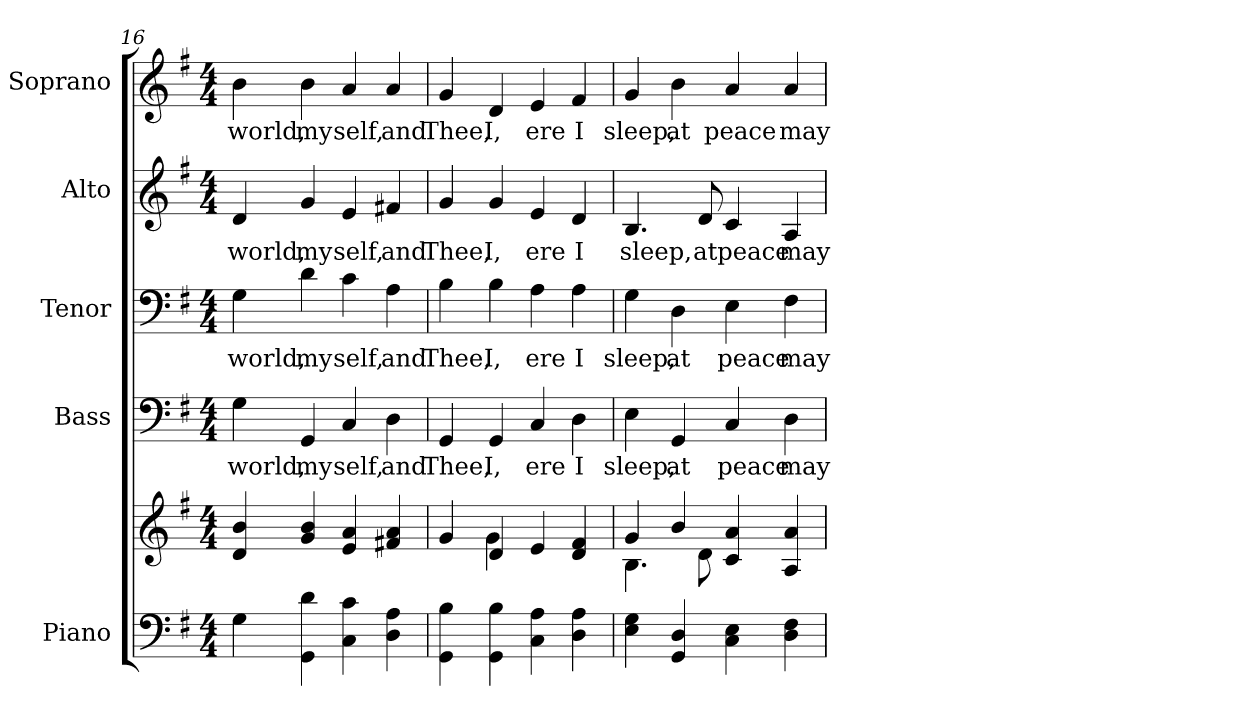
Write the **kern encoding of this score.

**kern	**kern	**kern	**text	**kern	**text	**kern	**text	**kern	**text
*part5	*part5	*part4	*part4	*part3	*part3	*part2	*part2	*part1	*part1
*staff6	*staff5	*staff4	*staff4	*staff3	*staff3	*staff2	*staff2	*staff1	*staff1
*I"Piano	*	*I"Bass	*	*I"Tenor	*	*I"Alto	*	*I"Soprano	*
*I'Pno.	*	*I'B.	*	*I'T.	*	*I'A.	*	*I'S.	*
*clefF4	*clefG2	*clefF4	*	*clefF4	*	*clefG2	*	*clefG2	*
*k[f#]	*k[f#]	*k[f#]	*	*k[f#]	*	*k[f#]	*	*k[f#]	*
*G:	*G:	*G:	*	*G:	*	*G:	*	*G:	*
*M4/4	*M4/4	*M4/4	*	*M4/4	*	*M4/4	*	*M4/4	*
=16	=16	=16	=16	=16	=16	=16	=16	=16	=16
!	!	!	!LO:LY:b:color=#000000	!	!	!	!	!	!
!	!	!	!	!	!LO:LY:b:color=#000000	!	!	!	!
!	!	!	!	!	!	!	!LO:LY:b:color=#000000	!	!
!	!	!	!	!	!	!	!	!	!LO:LY:b:color=#000000
4Gi\	4di/ 4bi	4Gi\	world,	4Gi\	world,	4di/	world,	4bi\	world,
!	!	!	!LO:LY:b:color=#000000	!	!	!	!	!	!
!	!	!	!	!	!LO:LY:b:color=#000000	!	!	!	!
!	!	!	!	!	!	!	!LO:LY:b:color=#000000	!	!
!	!	!	!	!	!	!	!	!	!LO:LY:b:color=#000000
4GGi\ 4di	4gi/ 4bi	4GGi/	my	4di\	my	4gi/	my	4bi\	my
!	!	!	!LO:LY:b:color=#000000	!	!	!	!	!	!
!	!	!	!	!	!LO:LY:b:color=#000000	!	!	!	!
!	!	!	!	!	!	!	!LO:LY:b:color=#000000	!	!
!	!	!	!	!	!	!	!	!	!LO:LY:b:color=#000000
4Ci\ 4ci	4ei/ 4ai	4Ci/	self,	4ci\	self,	4ei/	self,	4ai/	self,
!	!	!	!LO:LY:b:color=#000000	!	!	!	!	!	!
!	!	!	!	!	!LO:LY:b:color=#000000	!	!	!	!
!	!	!	!	!	!	!	!LO:LY:b:color=#000000	!	!
!	!	!	!	!	!	!	!	!	!LO:LY:b:color=#000000
4Di\ 4Ai	4f#Xi/ 4ai	4Di\	and	4Ai\	and	4f#Xi/	and	4ai/	and
!!LO:PB:g=z
=17	=17	=17	=17	=17	=17	=17	=17	=17	=17
*	*^	*	*	*	*	*	*	*	*
!	!	!	!	!LO:LY:b:color=#000000	!	!	!	!	!	!
!	!	!	!	!	!	!LO:LY:b:color=#000000	!	!	!	!
!	!	!	!	!	!	!	!	!LO:LY:b:color=#000000	!	!
!	!	!	!	!	!	!	!	!	!	!LO:LY:b:color=#000000
4GGi\ 4Bi	4gi/	4ryy	4GGi/	Thee,	4Bi\	Thee,	4gi/	Thee,	4gi/	Thee,
!	!	!	!	!LO:LY:b:color=#000000	!	!	!	!	!	!
!	!	!	!	!	!	!LO:LY:b:color=#000000	!	!	!	!
!	!	!	!	!	!	!	!	!LO:LY:b:color=#000000	!	!
!	!	!	!	!	!	!	!	!	!	!LO:LY:b:color=#000000
4GGi\ 4Bi	4di/	4gi\	4GGi/	I,	4Bi\	I,	4gi/	I,	4di/	I,
!	!	!	!	!LO:LY:b:color=#000000	!	!	!	!	!	!
!	!	!	!	!	!	!LO:LY:b:color=#000000	!	!	!	!
!	!	!	!	!	!	!	!	!LO:LY:b:color=#000000	!	!
!	!	!	!	!	!	!	!	!	!	!LO:LY:b:color=#000000
4Ci\ 4Ai	4ei/	2ryy	4Ci/	ere	4Ai\	ere	4ei/	ere	4ei/	ere
!	!	!	!	!LO:LY:b:color=#000000	!	!	!	!	!	!
!	!	!	!	!	!	!LO:LY:b:color=#000000	!	!	!	!
!	!	!	!	!	!	!	!	!LO:LY:b:color=#000000	!	!
!	!	!	!	!	!	!	!	!	!	!LO:LY:b:color=#000000
4Di\ 4Ai	4di/ 4f#i	.	4Di\	I	4Ai\	I	4di/	I	4f#i/	I
=18	=18	=18	=18	=18	=18	=18	=18	=18	=18	=18
!	!	!	!	!LO:LY:b:color=#000000	!	!	!	!	!	!
!	!	!	!	!	!	!LO:LY:b:color=#000000	!	!	!	!
!	!	!	!	!	!	!	!	!LO:LY:b:color=#000000	!	!
!	!	!	!	!	!	!	!	!	!	!LO:LY:b:color=#000000
4Ei\ 4Gi	4gi/	4.Bi\	4Ei\	sleep,	4Gi\	sleep,	4.Bi/	sleep,	4gi/	sleep,
!	!	!	!	!LO:LY:b:color=#000000	!	!	!	!	!	!
!	!	!	!	!	!	!LO:LY:b:color=#000000	!	!	!	!
!	!	!	!	!	!	!	!	!	!	!LO:LY:b:color=#000000
4GGi/ 4Di	4bi/	.	4GGi/	at	4Di\	at	.	.	4bi\	at
!	!	!	!	!	!	!	!	!LO:LY:b:color=#000000	!	!
.	.	8di\	.	.	.	.	8di/	at	.	.
!	!	!	!	!LO:LY:b:color=#000000	!	!	!	!	!	!
!	!	!	!	!	!	!LO:LY:b:color=#000000	!	!	!	!
!	!	!	!	!	!	!	!	!LO:LY:b:color=#000000	!	!
!	!	!	!	!	!	!	!	!	!	!LO:LY:b:color=#000000
4Ci\ 4Ei	4ci/ 4ai	2ryy	4Ci/	peace	4Ei\	peace	4ci/	peace	4ai/	peace
!	!	!	!	!LO:LY:b:color=#000000	!	!	!	!	!	!
!	!	!	!	!	!	!LO:LY:b:color=#000000	!	!	!	!
!	!	!	!	!	!	!	!	!LO:LY:b:color=#000000	!	!
!	!	!	!	!	!	!	!	!	!	!LO:LY:b:color=#000000
4Di\ 4F#i	4Ai/ 4ai	.	4Di\	may	4F#i\	may	4Ai/	may	4ai/	may
*	*v	*v	*	*	*	*	*	*	*	*
=	=	=	=	=	=	=	=	=	=
*-	*-	*-	*-	*-	*-	*-	*-	*-	*-
